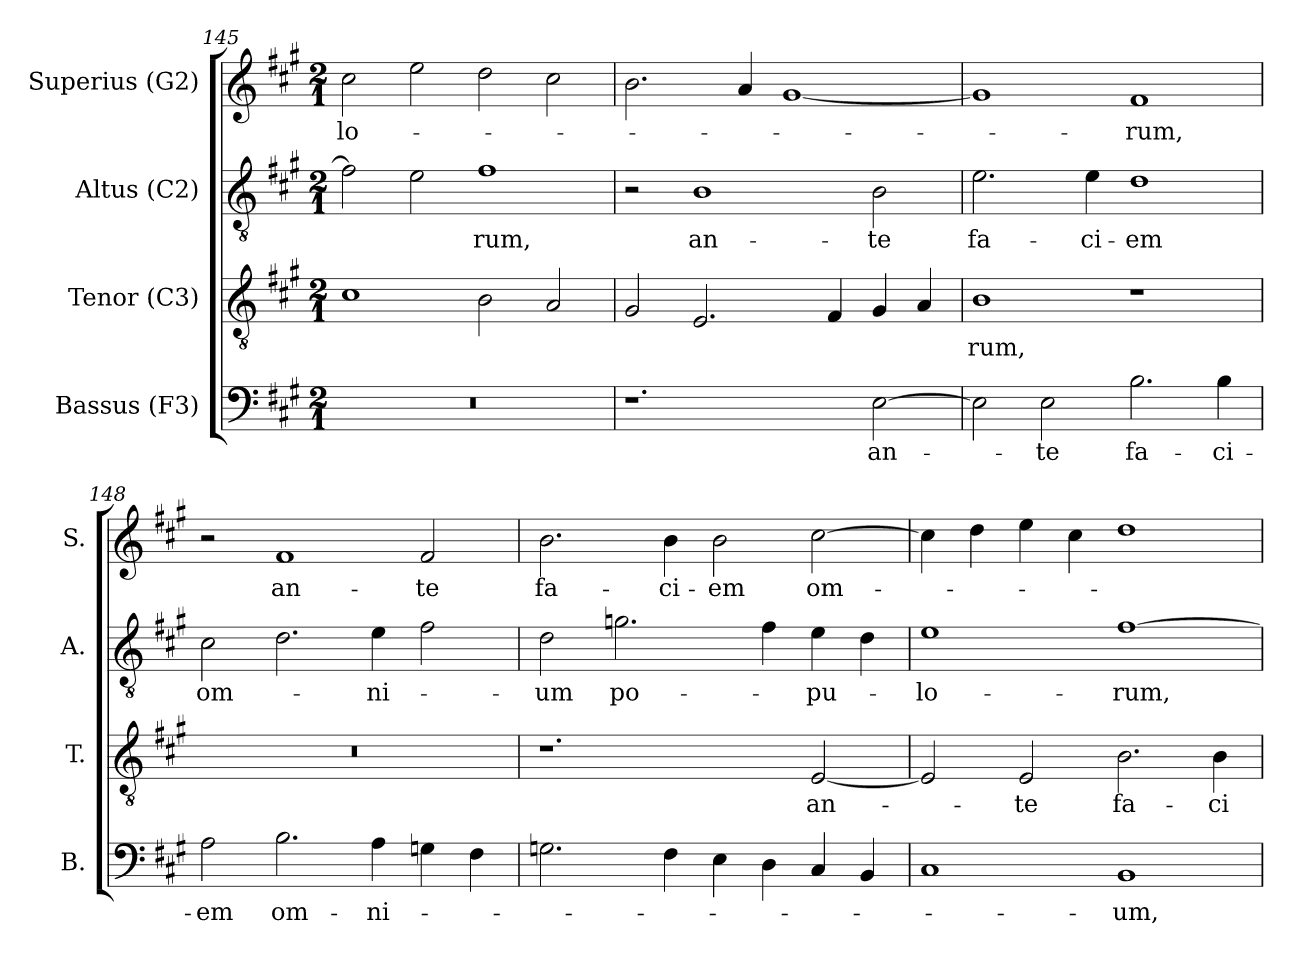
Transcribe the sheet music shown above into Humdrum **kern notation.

**kern	**text	**kern	**text	**kern	**text	**kern	**text
*part4	*part4	*part3	*part3	*part2	*part2	*part1	*part1
*staff4	*staff4	*staff3	*staff3	*staff2	*staff2	*staff1	*staff1
*I"Bassus (F3)	*	*I"Tenor (C3)	*	*I"Altus (C2)	*	*I"Superius (G2)	*
*I'B.	*	*I'T.	*	*I'A.	*	*I'S.	*
*clefF4	*	*clefGv2	*	*clefGv2	*	*clefG2	*
*	*	*ITrd7c12	*	*ITrd7c12	*	*	*
*k[f#c#g#]	*	*k[f#c#g#]	*	*k[f#c#g#]	*	*k[f#c#g#]	*
*A:	*	*A:	*	*A:	*	*A:	*
*M2/1	*	*M2/1	*	*M2/1	*	*M2/1	*
=145	=145	=145	=145	=145	=145	=145	=145
!LO:N:vis=1	!	!	!	!	!	!	!
!	!	!	!	!	!	!	!LO:LY:b:color=#000000
0r	.	1C#i	.	2F#i\]	.	2cc#i\	-lo-
.	.	.	.	2Ei\	.	2eei\	.
!	!	!	!	!	!LO:LY:b:color=#000000	!	!
.	.	2BBi\	.	1F#i	-rum,	2ddi\	.
.	.	2AAi/	.	.	.	2cc#i\	.
=146	=146	=146	=146	=146	=146	=146	=146
1.r	.	2GG#i/	.	2r	.	2.bi\	.
!	!	!	!	!	!LO:LY:b:color=#000000	!	!
.	.	2.EEi/	.	1BBi	an-	.	.
.	.	.	.	.	.	4ai/	.
.	.	.	.	.	.	[1g#i	.
.	.	4FF#i/	.	.	.	.	.
!	!LO:LY:b:color=#000000	!	!	!	!	!	!
!	!	!	!	!	!LO:LY:b:color=#000000	!	!
[2Ei\	an-	4GG#i/	.	2BBi\	-te	.	.
.	.	4AAi/	.	.	.	.	.
!!LO:LB:g=z
=147	=147	=147	=147	=147	=147	=147	=147
!	!	!	!LO:LY:b:color=#000000	!	!	!	!
!	!	!	!	!	!LO:LY:b:color=#000000	!	!
2Ei\]	.	1BBi	-rum,	2.Ei\	fa-	1g#i]	.
!	!LO:LY:b:color=#000000	!	!	!	!	!	!
2Ei\	-te	.	.	.	.	.	.
!	!	!	!	!	!LO:LY:b:color=#000000	!	!
.	.	.	.	4Ei\	-ci-	.	.
!	!LO:LY:b:color=#000000	!	!	!	!	!	!
!	!	!	!	!	!LO:LY:b:color=#000000	!	!
!	!	!	!	!	!	!	!LO:LY:b:color=#000000
2.Bi\	fa-	1r	.	1Di	-em	1f#i	-rum,
!	!LO:LY:b:color=#000000	!	!	!	!	!	!
4Bi\	-ci-	.	.	.	.	.	.
=148	=148	=148	=148	=148	=148	=148	=148
!	!LO:LY:b:color=#000000	!LO:N:vis=1	!	!	!	!	!
!	!	!	!	!	!LO:LY:b:color=#000000	!	!
2Ai\	-em	0r	.	2C#i\	om-	2r	.
!	!LO:LY:b:color=#000000	!	!	!	!	!	!
!	!	!	!	!	!	!	!LO:LY:b:color=#000000
2.Bi\	om-	.	.	2.Di\	.	1f#i	an-
!	!LO:LY:b:color=#000000	!	!	!	!	!	!
!	!	!	!	!	!LO:LY:b:color=#000000	!	!
4Ai\	-ni-	.	.	4Ei\	-ni-	.	.
!	!	!	!	!	!	!	!LO:LY:b:color=#000000
4Gi\	.	.	.	2F#i\	.	2f#i/	-te
4F#i\	.	.	.	.	.	.	.
=149	=149	=149	=149	=149	=149	=149	=149
!	!	!	!	!	!LO:LY:b:color=#000000	!	!
!	!	!	!	!	!	!	!LO:LY:b:color=#000000
2.Gi\	.	1.r	.	2Di\	-um	2.bi\	fa-
!	!	!	!	!	!LO:LY:b:color=#000000	!	!
.	.	.	.	2.Gi\	po-	.	.
!	!	!	!	!	!	!	!LO:LY:b:color=#000000
4F#i\	.	.	.	.	.	4bi\	-ci-
!	!	!	!	!	!	!	!LO:LY:b:color=#000000
4Ei\	.	.	.	.	.	2bi\	-em
4Di\	.	.	.	4F#i\	.	.	.
!	!	!	!LO:LY:b:color=#000000	!	!	!	!
!	!	!	!	!	!LO:LY:b:color=#000000	!	!
!	!	!	!	!	!	!	!LO:LY:b:color=#000000
4C#i/	.	[2EEi/	an-	4Ei\	-pu-	[2cc#i\	om-
4BBi/	.	.	.	4Di\	.	.	.
=150	=150	=150	=150	=150	=150	=150	=150
!	!	!	!	!	!LO:LY:b:color=#000000	!	!
1C#i	.	2EEi/]	.	1Ei	-lo-	4cc#i\]	.
.	.	.	.	.	.	4ddi\	.
!	!	!	!LO:LY:b:color=#000000	!	!	!	!
.	.	2EEi/	-te	.	.	4eei\	.
.	.	.	.	.	.	4cc#i\	.
!	!LO:LY:b:color=#000000	!	!	!	!	!	!
!	!	!	!LO:LY:b:color=#000000	!	!	!	!
!	!	!	!	!	!LO:LY:b:color=#000000	!	!
1BBi	-um,	2.BBi\	fa-	[1F#i	-rum,	1ddi	.
!	!	!	!LO:LY:b:color=#000000	!	!	!	!
.	.	4BBi\	-ci-	.	.	.	.
=	=	=	=	=	=	=	=
*-	*-	*-	*-	*-	*-	*-	*-
